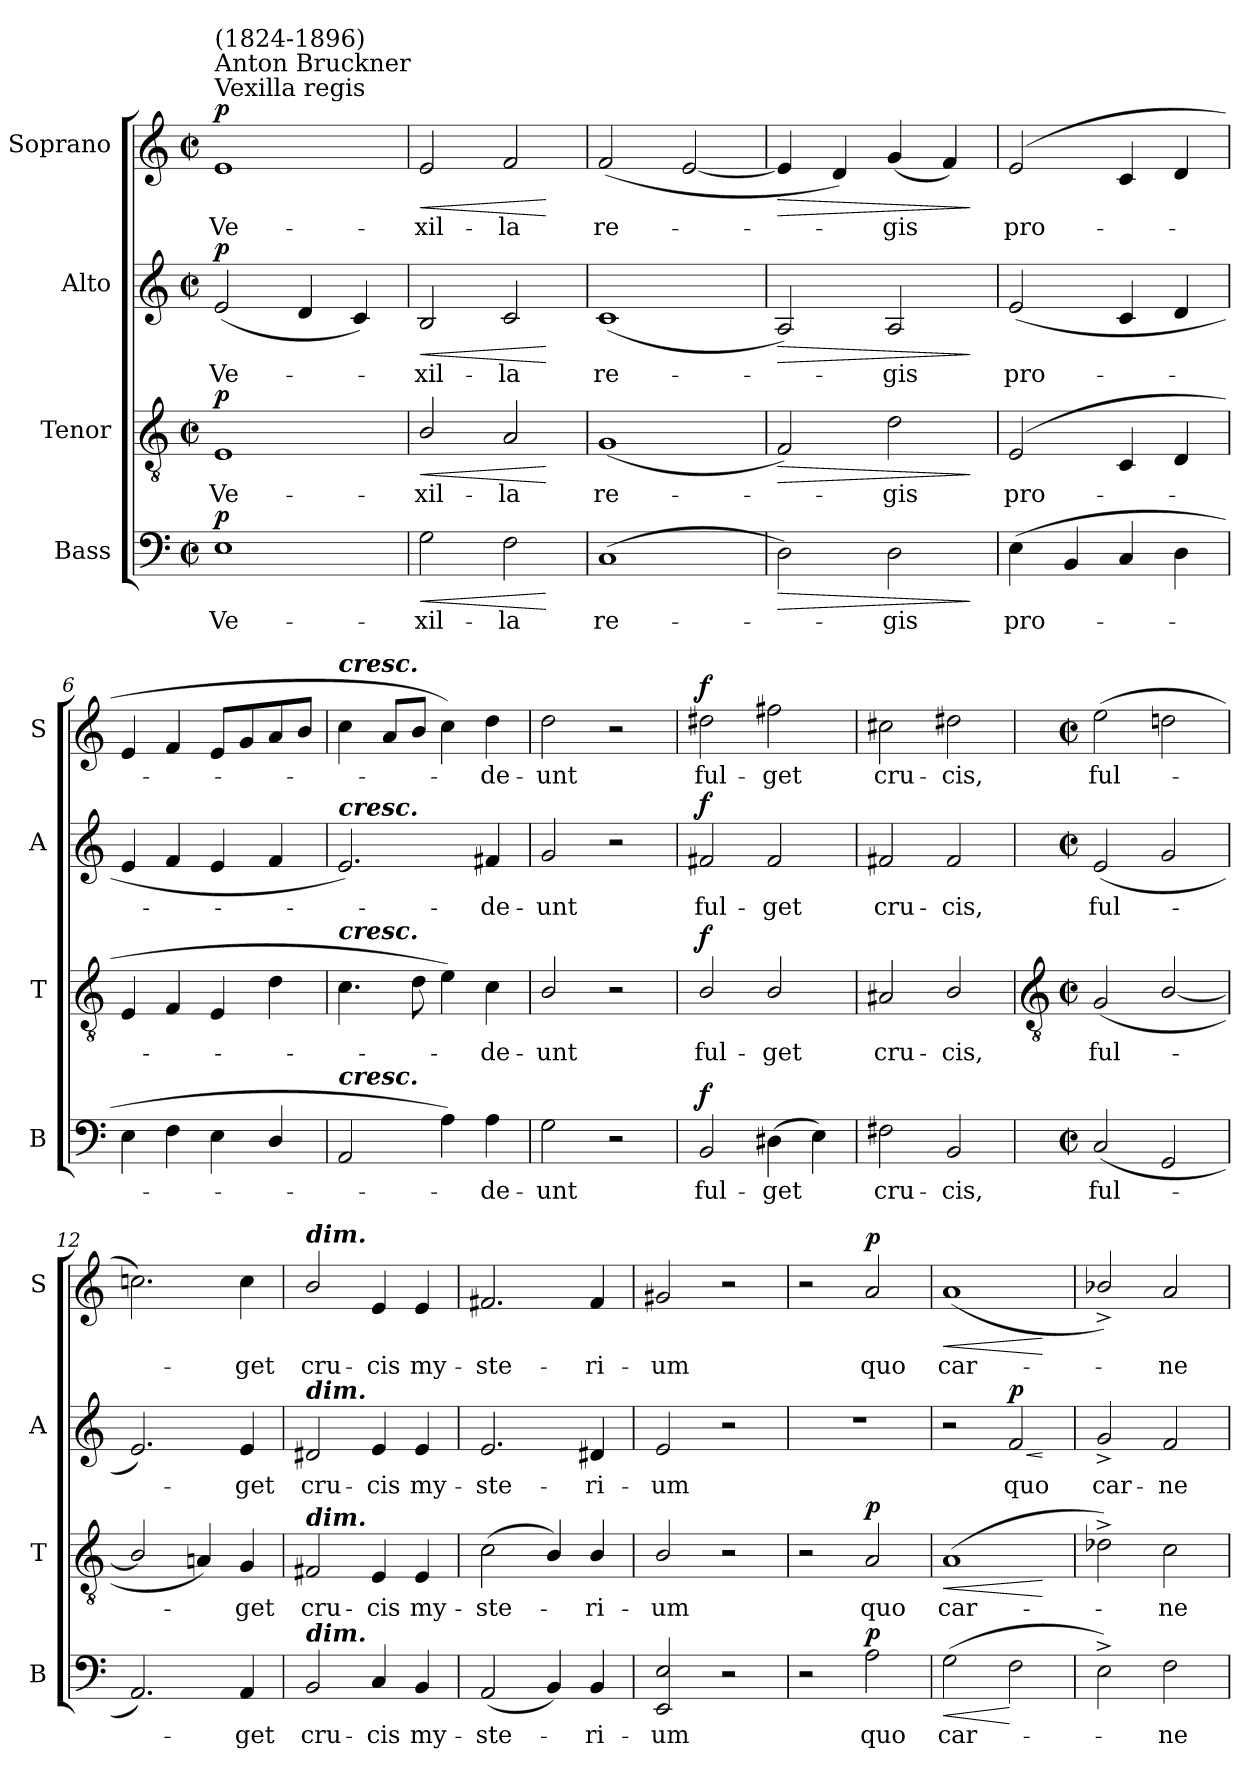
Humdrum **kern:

**kern	**text	**dynam	**kern	**text	**dynam	**kern	**text	**dynam	**kern	**text	**dynam
*part4	*part4	*part4	*part3	*part3	*part3	*part2	*part2	*part2	*part1	*part1	*part1
*staff4	*staff4	*staff4	*staff3	*staff3	*staff3	*staff2	*staff2	*staff2	*staff1	*staff1	*staff1
*I"Bass	*	*	*I"Tenor	*	*	*I"Alto	*	*	*I"Soprano	*	*
*I'B	*	*	*I'T	*	*	*I'A	*	*	*I'S	*	*
*clefF4	*	*	*clefGv2	*	*	*clefG2	*	*	*clefG2	*	*
*k[]	*	*	*k[]	*	*	*k[]	*	*	*k[]	*	*
*M2/2	*	*	*M2/2	*	*	*M2/2	*	*	*M2/2	*	*
*met(c|)	*	*	*met(c|)	*	*	*met(c|)	*	*	*met(c|)	*	*
*MM160	*	*	*MM160	*	*	*MM160	*	*	*MM160	*	*
=1	=1	=1	=1	=1	=1	=1	=1	=1	=1	=1	=1
!	!	!	!	!	!	!	!	!	!LO:TX:a:t=Vexilla regis	!	!
!	!	!	!	!	!	!	!	!	!LO:TX:a:t=Anton Bruckner	!	!
!	!	!	!	!	!	!	!	!	!LO:TX:a:t=(1824-1896)	!	!
!	!LO:LY:b	!LO:DY:b	!	!LO:LY:b	!LO:DY:b	!	!LO:LY:b	!LO:DY:b	!	!LO:LY:b	!LO:DY:b
1E	Ve-	p	1E	Ve-	p	(<2e/	Ve-	p	1e	Ve-	p
.	.	.	.	.	.	4d/	.	.	.	.	.
.	.	.	.	.	.	4c/)	.	.	.	.	.
=2	=2	=2	=2	=2	=2	=2	=2	=2	=2	=2	=2
!	!LO:LY:b	!LO:HP:b	!	!LO:LY:b	!LO:HP:b	!	!LO:LY:b	!LO:HP:b	!	!LO:LY:b	!LO:HP:b
2G\	-xil-	<	2B/	-xil-	<	2B/	xil-	<	2e/	-xil-	<
!	!LO:LY:b	!	!	!LO:LY:b	!	!	!LO:LY:b	!	!	!LO:LY:b	!
2F\	-la	.	2A/	-la	.	2c/	-la	.	2f/	-la	.
.	.	[	.	.	[	.	.	[	.	.	[
=3	=3	=3	=3	=3	=3	=3	=3	=3	=3	=3	=3
!	!LO:LY:b	!	!	!LO:LY:b	!	!	!LO:LY:b	!	!	!LO:LY:b	!
(>1C	re-	.	(<1G	re-	.	(<1c	re-	.	(<2f/	re-	.
.	.	.	.	.	.	.	.	.	[2e/	.	.
=4	=4	=4	=4	=4	=4	=4	=4	=4	=4	=4	=4
!	!	!LO:HP:b	!	!	!LO:HP:b	!	!	!LO:HP:b	!	!	!LO:HP:b
2D\)	.	>	2F/)	.	>	2A/)	.	>	4e/]	.	>
.	.	.	.	.	.	.	.	.	4d/)	.	.
!	!LO:LY:b	!	!	!LO:LY:b	!	!	!LO:LY:b	!	!	!LO:LY:b	!
2D\	gis	.	2d\	gis	.	2A/	gis	.	(<4g/	gis	.
.	.	.	.	.	.	.	.	.	4f/)	.	.
.	.	]	.	.	]	.	.	]	.	.	]
=5	=5	=5	=5	=5	=5	=5	=5	=5	=5	=5	=5
!	!LO:LY:b	!	!	!LO:LY:b	!	!	!LO:LY:b	!	!	!LO:LY:b	!
(>4E\	pro-	.	(>2E/	pro-	.	(<2e/	pro-	.	(<2e/	pro-	.
4BB/	.	.	.	.	.	.	.	.	.	.	.
4C/	.	.	4C/	.	.	4c/	.	.	4c/	.	.
4D\	.	.	4D/	.	.	4d/	.	.	4d/	.	.
=6	=6	=6	=6	=6	=6	=6	=6	=6	=6	=6	=6
4E\	.	.	4E/	.	.	4e/	.	.	4e/	.	.
4F\	.	.	4F/	.	.	4f/	.	.	4f/	.	.
4E\	.	.	4E/	.	.	4e/	.	.	8e/L	.	.
.	.	.	.	.	.	.	.	.	8g/	.	.
4D/	.	.	4d\	.	.	4f/	.	.	8a/	.	.
.	.	.	.	.	.	.	.	.	8b/J	.	.
=7	=7	=7	=7	=7	=7	=7	=7	=7	=7	=7	=7
!	!	!	!	!	!	!	!	!	!LO:TX:a:Bi:t=cresc.	!	!
!	!	!	!	!	!	!LO:TX:a:Bi:t=cresc.	!	!	!	!	!
!	!	!	!LO:TX:a:Bi:t=cresc.	!	!	!	!	!	!	!	!
!LO:TX:a:Bi:t=cresc.	!	!	!	!	!	!	!	!	!	!	!
2AA/	.	.	4.c\	.	.	2.e/)	.	.	4cc\	.	.
.	.	.	.	.	.	.	.	.	8a/L	.	.
.	.	.	8d\	.	.	.	.	.	8b/J	.	.
4A\)	.	.	4e\)	.	.	.	.	.	4cc\)	.	.
!	!LO:LY:b	!	!	!LO:LY:b	!	!	!LO:LY:b	!	!	!LO:LY:b	!
4A\	de-	.	4c\	de-	.	4f#X/	de-	.	4dd\	de-	.
=8	=8	=8	=8	=8	=8	=8	=8	=8	=8	=8	=8
!	!LO:LY:b	!	!	!LO:LY:b	!	!	!LO:LY:b	!	!	!LO:LY:b	!
2G\	-unt	.	2B/	-unt	.	2g/	-unt	.	2dd\	-unt	.
2r	.	.	2r	.	.	2r	.	.	2r	.	.
=9	=9	=9	=9	=9	=9	=9	=9	=9	=9	=9	=9
!	!LO:LY:b	!LO:DY:b	!	!LO:LY:b	!LO:DY:b	!	!LO:LY:b	!LO:DY:b	!	!LO:LY:b	!LO:DY:b
2BB/	ful-	f	2B/	ful-	f	2f#X/	ful-	f	2dd#X\	ful-	f
!	!LO:LY:b	!	!	!LO:LY:b	!	!	!LO:LY:b	!	!	!LO:LY:b	!
(>4D#X\	-get	.	2B/	-get	.	2f#/	-get	.	2ff#X\	-get	.
4E\)	.	.	.	.	.	.	.	.	.	.	.
=10	=10	=10	=10	=10	=10	=10	=10	=10	=10	=10	=10
!	!LO:LY:b	!	!	!LO:LY:b	!	!	!LO:LY:b	!	!	!LO:LY:b	!
2F#X\	cru-	.	2A#X/	cru-	.	2f#X/	cru-	.	2cc#X\	cru-	.
!	!LO:LY:b	!	!	!LO:LY:b	!	!	!LO:LY:b	!	!	!LO:LY:b	!
2BB/	-cis,	.	2B/	-cis,	.	2f#/	-cis,	.	2dd#X\	-cis,	.
!!LO:LB:g=z
=11	=11	=11	=11	=11	=11	=11	=11	=11	=11	=11	=11
*	*	*	*clefGv2	*	*	*	*	*	*	*	*
*M2/2	*	*	*M2/2	*	*	*M2/2	*	*	*M2/2	*	*
*met(c|)	*	*	*met(c|)	*	*	*met(c|)	*	*	*met(c|)	*	*
!	!LO:LY:b	!	!	!LO:LY:b	!	!	!LO:LY:b	!	!	!LO:LY:b	!
(<2C/	ful-	.	(<2G/	ful-	.	(<2e/	ful-	.	(>2ee\	ful-	.
2GG/	.	.	[2B/	.	.	2g/	.	.	2ddn\	.	.
=12	=12	=12	=12	=12	=12	=12	=12	=12	=12	=12	=12
2.AA/)	.	.	2B/]	.	.	2.e/)	.	.	2.ccn\)	.	.
.	.	.	4An/)	.	.	.	.	.	.	.	.
!	!LO:LY:b	!	!	!LO:LY:b	!	!	!LO:LY:b	!	!	!LO:LY:b	!
4AA/	get	.	4G/	get	.	4e/	get	.	4cc\	-get	.
=13	=13	=13	=13	=13	=13	=13	=13	=13	=13	=13	=13
!	!	!	!	!	!	!	!	!	!LO:TX:a:Bi:t=dim.	!	!
!	!	!	!	!	!	!LO:TX:a:Bi:t=dim.	!	!	!	!	!
!	!	!	!LO:TX:a:Bi:t=dim.	!	!	!	!	!	!	!	!
!LO:TX:a:Bi:t=dim.	!	!	!	!	!	!	!	!	!	!	!
!	!LO:LY:b	!	!	!LO:LY:b	!	!	!LO:LY:b	!	!	!LO:LY:b	!
2BB/	cru-	.	2F#X/	cru-	.	2d#X/	cru-	.	2b/	cru-	.
!	!LO:LY:b	!	!	!LO:LY:b	!	!	!LO:LY:b	!	!	!LO:LY:b	!
4C/	-cis	.	4E/	-cis	.	4e/	-cis	.	4e/	-cis	.
!	!LO:LY:b	!	!	!LO:LY:b	!	!	!LO:LY:b	!	!	!LO:LY:b	!
4BB/	my-	.	4E/	my-	.	4e/	my-	.	4e/	my-	.
=14	=14	=14	=14	=14	=14	=14	=14	=14	=14	=14	=14
!	!LO:LY:b	!	!	!LO:LY:b	!	!	!LO:LY:b	!	!	!LO:LY:b	!
(<2AA/	-ste-	.	(<2c\	-ste-	.	2.e/	-ste-	.	2.f#X/	-ste-	.
4BB/)	.	.	4B/)	.	.	.	.	.	.	.	.
!	!LO:LY:b	!	!	!LO:LY:b	!	!	!LO:LY:b	!	!	!LO:LY:b	!
4BB/	ri-	.	4B/	ri-	.	4d#X/	-ri-	.	4f#/	-ri-	.
=15	=15	=15	=15	=15	=15	=15	=15	=15	=15	=15	=15
!	!LO:LY:b	!	!	!LO:LY:b	!	!	!LO:LY:b	!	!	!LO:LY:b	!
2EE/ 2E/	-um	.	2B/	-um	.	2e/	-um	.	2g#X/	-um	.
2r	.	.	2r	.	.	2r	.	.	2r	.	.
=16	=16	=16	=16	=16	=16	=16	=16	=16	=16	=16	=16
2r	.	.	2r	.	.	1r	.	.	2r	.	.
!	!LO:LY:b	!LO:DY:b	!	!LO:LY:b	!LO:DY:b	!	!	!	!	!LO:LY:b	!LO:DY:b
2A\	quo	p	2A/	quo	p	.	.	.	2a/	quo	p
=17	=17	=17	=17	=17	=17	=17	=17	=17	=17	=17	=17
!	!LO:LY:b	!LO:HP:b	!	!LO:LY:b	!LO:HP:b	!	!	!	!	!LO:LY:b	!LO:HP:b
(>2G\	car-	<	(>1A	car-	<	2r	.	.	(<1a	car-	<
!	!	!	!	!	!	!	!LO:LY:b	!LO:HP:b	!	!	!
!	!	!	!	!	!	!	!	!LO:DY:n=1:b	!	!	!
2F\	.	[	.	.	.	2f/	quo	< p	.	.	.
.	.	.	.	.	[	.	.	[	.	.	[
=18	=18	=18	=18	=18	=18	=18	=18	=18	=18	=18	=18
!	!	!	!	!	!	!	!LO:LY:b	!	!	!	!
2E^\)	.	.	2d-X^\)	.	.	2g^/	car-	.	2b-X^/)	.	.
!	!LO:LY:b	!	!	!LO:LY:b	!	!	!LO:LY:b	!	!	!LO:LY:b	!
2F\	ne	.	2c\	ne	.	2f/	-ne	.	2a/	ne	.
=	=	=	=	=	=	=	=	=	=	=	=
*-	*-	*-	*-	*-	*-	*-	*-	*-	*-	*-	*-
